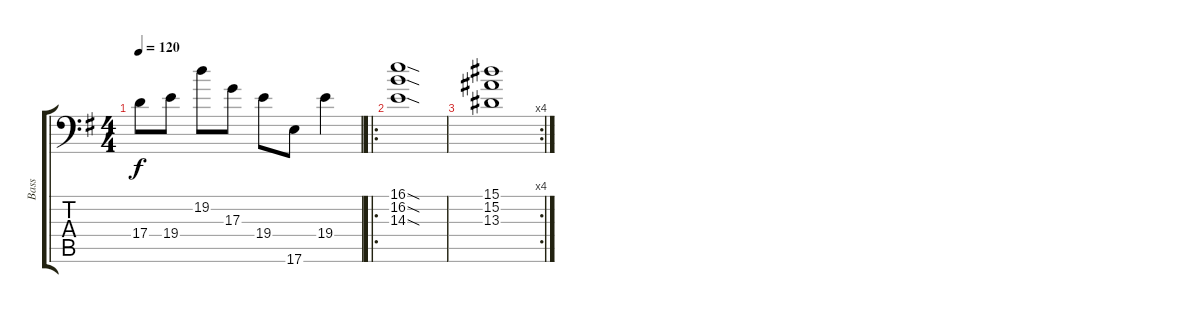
\track ("Bass" "Bass") {instrument electricbassfinger}
\staff {score tabs}
\tuning (C3 G2 D2 A1 E1 B0) {hide}
\ts (4 4)
\tempo 120
\clef f4
\ks eminor
17.4.8{dy f} 19.4.8 19.2.8 17.3.8 19.4.8 17.6.8 19.4.4 |
\ro
(16.1{sod} 16.2{sod} 14.3{sod}).1 |
\rc 4
(15.1 15.2 13.3).1
